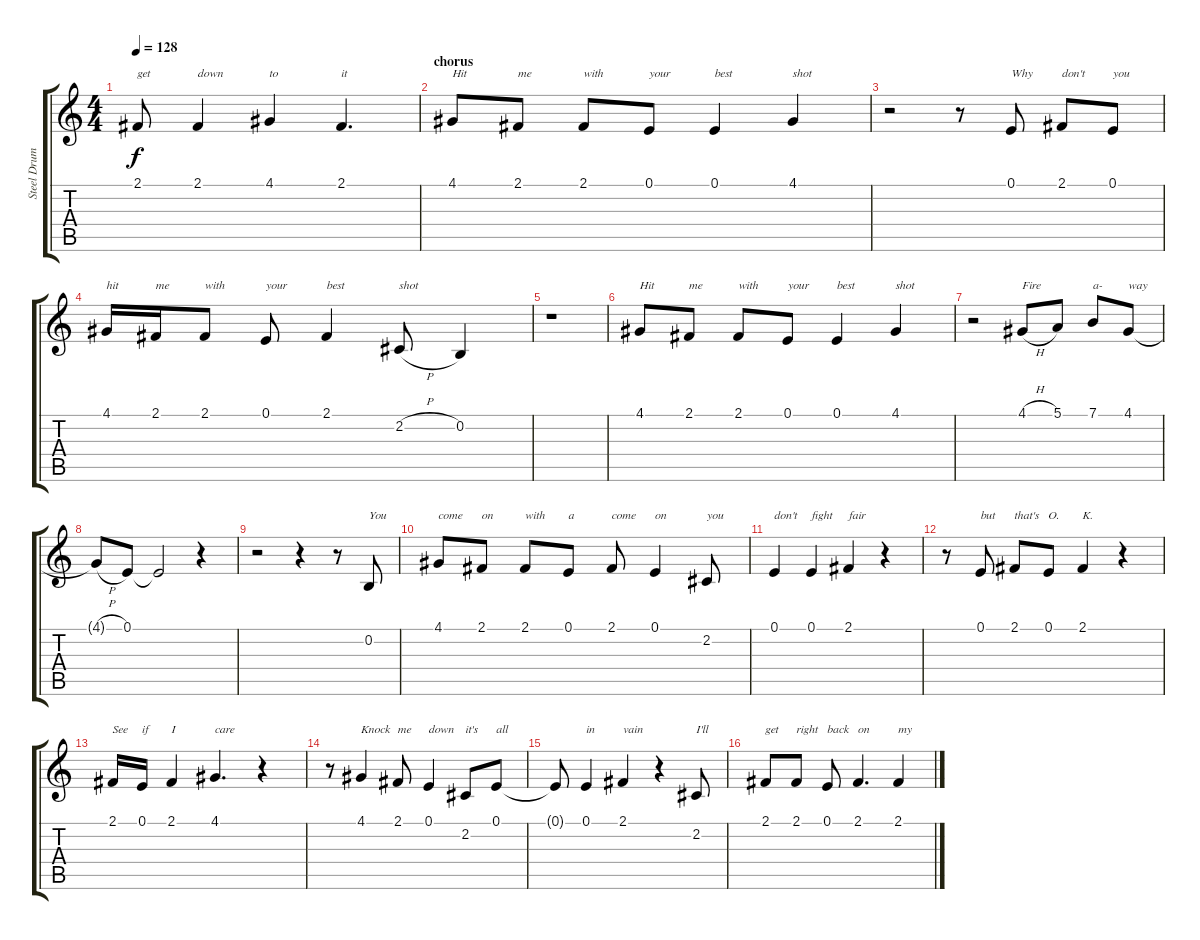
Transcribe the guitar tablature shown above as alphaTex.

\track ("Steel Drums" "Steel Drum") {instrument steeldrums}
\staff {score tabs}
\tuning (E4 B3 G3 D3 A2 E2) {hide}
\ts (4 4)
\tempo 128
\clef g2
\ks c
2.1.8{txt "get" dy f} 2.1.4{txt "down"} 4.1.4{txt "to"} 2.1.4{d txt "it"} |
\section ("" "chorus")
4.1.8{txt "Hit"} 2.1.8{txt "me"} 2.1.8{txt "with"} 0.1.8{txt "your"} 0.1.4{txt "best"} 4.1.4{txt "shot"} |
r.2 r.8 0.1.8{txt "Why"} 2.1.8{txt "don't"} 0.1.8{txt "you"} |
4.1.16{txt "hit"} 2.1.16{txt "me"} 2.1.8{txt "with"} 0.1.8{txt "your"} 2.1.4{txt "best"} 2.2{h}.8{txt "shot"} 0.2.4 |
r.1 |
4.1.8{txt "Hit"} 2.1.8{txt "me"} 2.1.8{txt "with"} 0.1.8{txt "your"} 0.1.4{txt "best"} 4.1.4{txt "shot"} |
r.2 4.1{h}.8{txt "Fire"} 5.1.8 7.1.8{txt "a-"} 4.1.8{txt "way"} |
4.1{h t}.8 0.1.8 0.1{t}.2 r.4 |
r.2 r.4 r.8 0.2.8{txt "You"} |
4.1.8{txt "come"} 2.1.8{txt "on"} 2.1.8{txt "with"} 0.1.8{txt "a"} 2.1.8{txt "come"} 0.1.4{txt "on"} 2.2.8{txt "you"} |
0.1.4{txt "don't"} 0.1.4{txt "fight"} 2.1.4{txt "fair"} r.4 |
r.8 0.1.8{txt "but"} 2.1.8{txt "that's"} 0.1.8{txt "O."} 2.1.4{txt "K."} r.4 |
2.1.16{txt "See"} 0.1.16{txt "if"} 2.1.4{txt "I"} 4.1.4{d txt "care"} r.4 |
r.8 4.1.4{txt "Knock"} 2.1.8{txt "me"} 0.1.4{txt "down"} 2.2.8{txt "it's"} 0.1.8{txt "all"} |
0.1{t}.8 0.1.4{txt "in"} 2.1.4{txt "vain"} r.4 2.2.8{txt "I'll"} |
2.1.8{txt "get"} 2.1.8{txt "right"} 0.1.8{txt "back"} 2.1.4{d txt "on"} 2.1.4{txt "my"}
